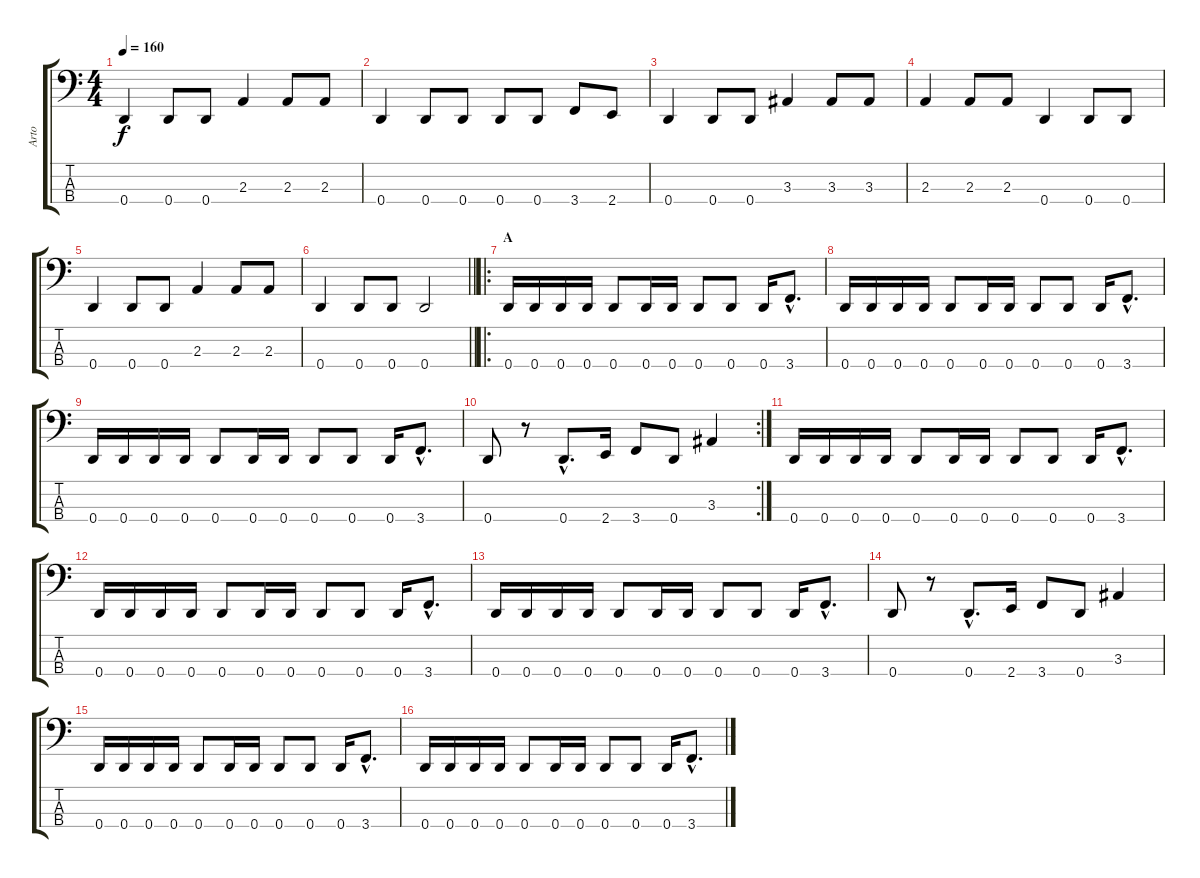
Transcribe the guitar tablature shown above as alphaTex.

\track ("Arto" "Arto") {instrument electricbasspick}
\staff {score tabs}
\tuning (F2 C2 G1 D1) {hide}
\ts (4 4)
\tempo 160
\clef f4
\ks c
0.4.4{dy f} 0.4.8 0.4.8 2.3.4 2.3.8 2.3.8 |
0.4.4 0.4.8 0.4.8 0.4.8 0.4.8 3.4.8 2.4.8 |
0.4.4 0.4.8 0.4.8 3.3.4 3.3.8 3.3.8 |
2.3.4 2.3.8 2.3.8 0.4.4 0.4.8 0.4.8 |
0.4.4 0.4.8 0.4.8 2.3.4 2.3.8 2.3.8 |
\barLineRight lightlight
0.4.4 0.4.8 0.4.8 0.4.2 |
\ro
\section ("" "A")
0.4.16 0.4.16 0.4.16 0.4.16 0.4.8 0.4.16 0.4.16 0.4.8 0.4.8 0.4.16 3.4{hac}.8{d} |
0.4.16 0.4.16 0.4.16 0.4.16 0.4.8 0.4.16 0.4.16 0.4.8 0.4.8 0.4.16 3.4{hac}.8{d} |
0.4.16 0.4.16 0.4.16 0.4.16 0.4.8 0.4.16 0.4.16 0.4.8 0.4.8 0.4.16 3.4{hac}.8{d} |
\rc 2
0.4.8 r.8 0.4{hac}.8{d} 2.4.16 3.4.8 0.4.8 3.3.4 |
0.4.16 0.4.16 0.4.16 0.4.16 0.4.8 0.4.16 0.4.16 0.4.8 0.4.8 0.4.16 3.4{hac}.8{d} |
0.4.16 0.4.16 0.4.16 0.4.16 0.4.8 0.4.16 0.4.16 0.4.8 0.4.8 0.4.16 3.4{hac}.8{d} |
0.4.16 0.4.16 0.4.16 0.4.16 0.4.8 0.4.16 0.4.16 0.4.8 0.4.8 0.4.16 3.4{hac}.8{d} |
0.4.8 r.8 0.4{hac}.8{d} 2.4.16 3.4.8 0.4.8 3.3.4 |
0.4.16 0.4.16 0.4.16 0.4.16 0.4.8 0.4.16 0.4.16 0.4.8 0.4.8 0.4.16 3.4{hac}.8{d} |
0.4.16 0.4.16 0.4.16 0.4.16 0.4.8 0.4.16 0.4.16 0.4.8 0.4.8 0.4.16 3.4{hac}.8{d}
